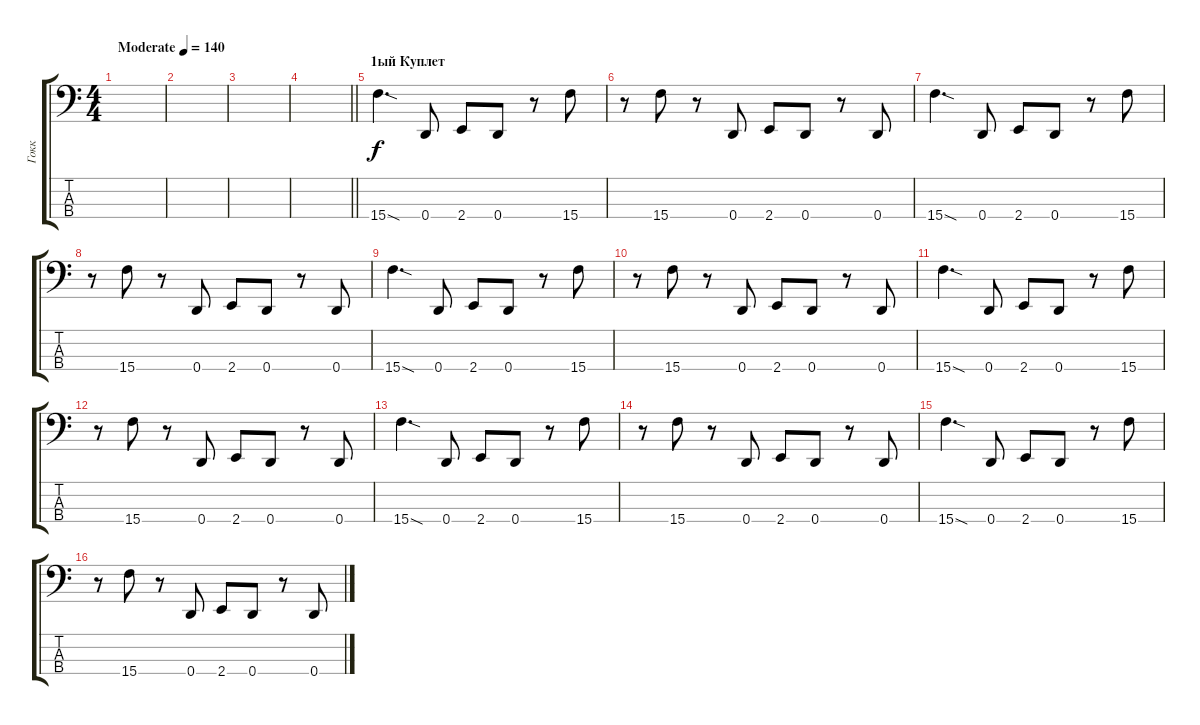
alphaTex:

\track ("Гокк" "Гокк") {instrument slapbass1}
\staff {score tabs}
\tuning (G2 D2 A1 D1) {hide}
\ts (4 4)
\tempo (140 "Moderate")
\clef f4
\ks c
|
|
|
\barLineRight lightlight
|
\section ("" "1ый Куплет")
15.4{sod}.4{d} 0.4.8 2.4.8 0.4.8 r.8 15.4.8 |
r.8 15.4.8 r.8 0.4.8 2.4.8 0.4.8 r.8 0.4.8 |
15.4{sod}.4{d} 0.4.8 2.4.8 0.4.8 r.8 15.4.8 |
r.8 15.4.8 r.8 0.4.8 2.4.8 0.4.8 r.8 0.4.8 |
15.4{sod}.4{d} 0.4.8 2.4.8 0.4.8 r.8 15.4.8 |
r.8 15.4.8 r.8 0.4.8 2.4.8 0.4.8 r.8 0.4.8 |
15.4{sod}.4{d} 0.4.8 2.4.8 0.4.8 r.8 15.4.8 |
r.8 15.4.8 r.8 0.4.8 2.4.8 0.4.8 r.8 0.4.8 |
15.4{sod}.4{d} 0.4.8 2.4.8 0.4.8 r.8 15.4.8 |
r.8 15.4.8 r.8 0.4.8 2.4.8 0.4.8 r.8 0.4.8 |
15.4{sod}.4{d} 0.4.8 2.4.8 0.4.8 r.8 15.4.8 |
r.8 15.4.8 r.8 0.4.8 2.4.8 0.4.8 r.8 0.4.8
